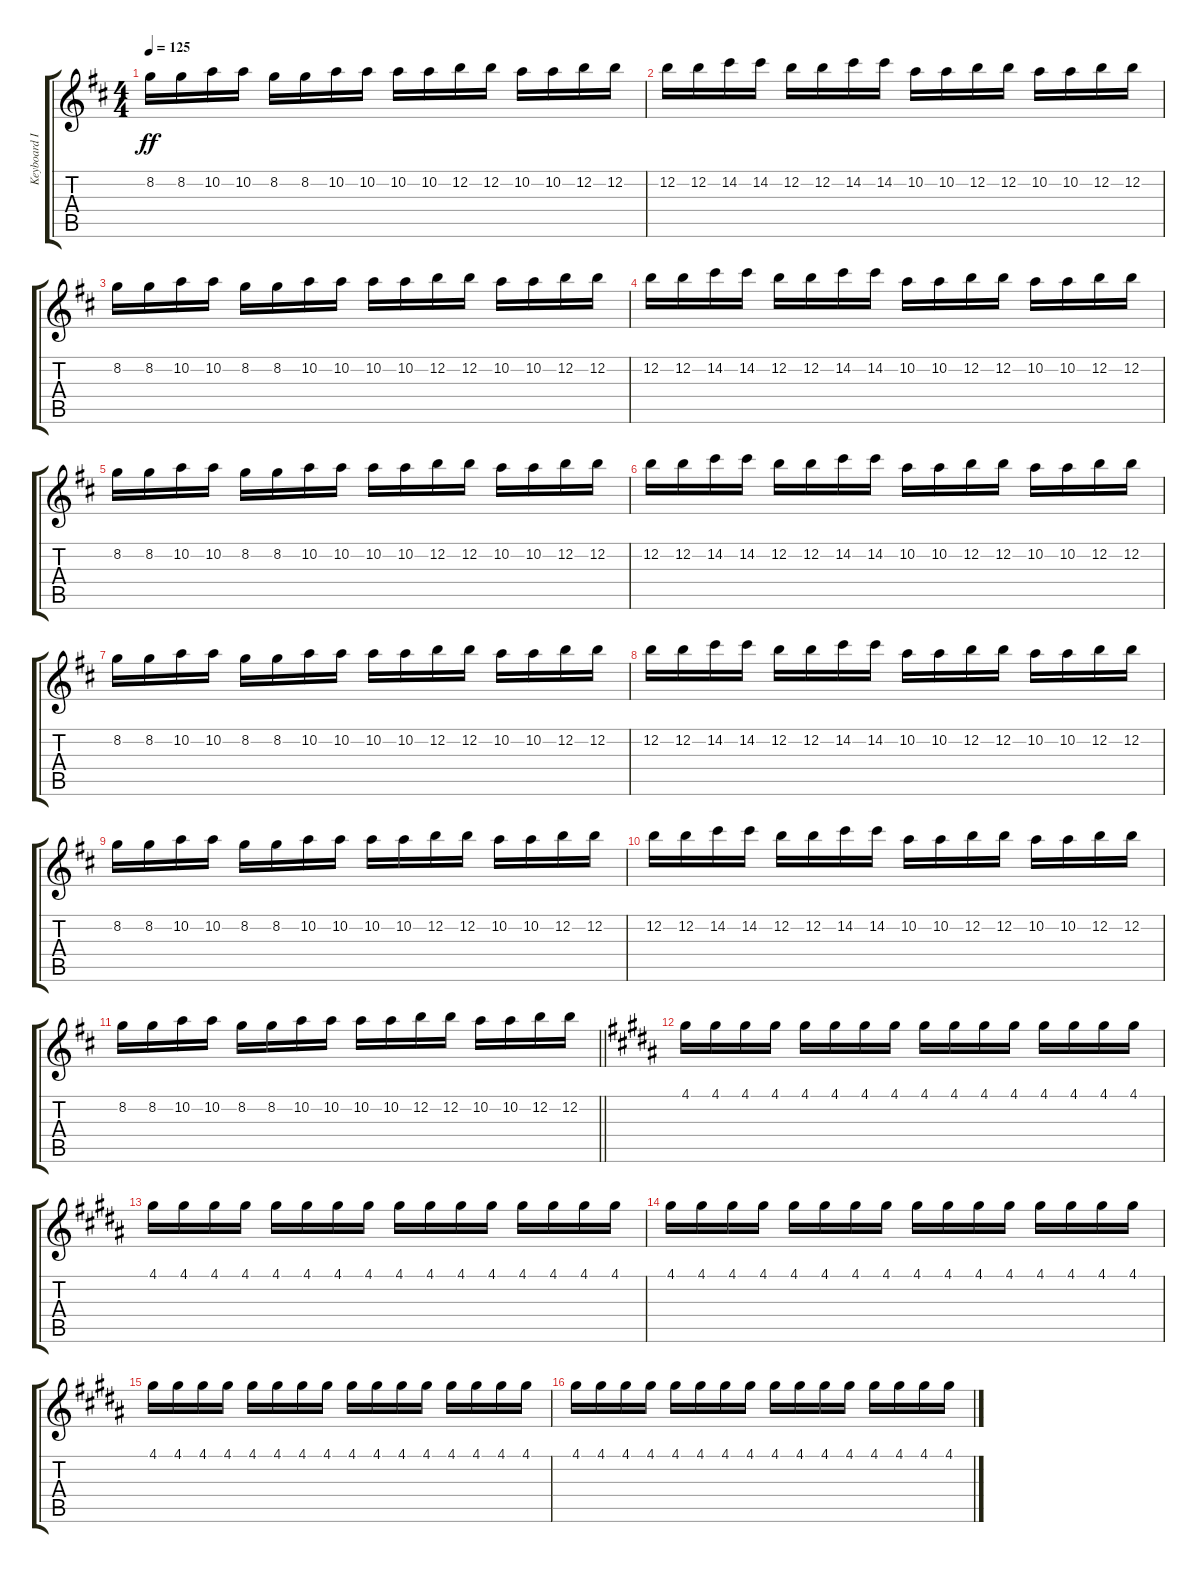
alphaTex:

\track ("Keyboard II" "Keyboard I") {instrument acousticguitarnylon}
\staff {score tabs}
\tuning (E4 B3 G3 D3 A2 E2) {hide}
\ts (4 4)
\tempo 125
\clef g2
\ks d
8.2.16{dy ff} 8.2.16 10.2.16 10.2.16 8.2.16 8.2.16 10.2.16 10.2.16 10.2.16 10.2.16 12.2.16 12.2.16 10.2.16 10.2.16 12.2.16 12.2.16 |
12.2.16 12.2.16 14.2.16 14.2.16 12.2.16 12.2.16 14.2.16 14.2.16 10.2.16 10.2.16 12.2.16 12.2.16 10.2.16 10.2.16 12.2.16 12.2.16 |
8.2.16 8.2.16 10.2.16 10.2.16 8.2.16 8.2.16 10.2.16 10.2.16 10.2.16 10.2.16 12.2.16 12.2.16 10.2.16 10.2.16 12.2.16 12.2.16 |
12.2.16 12.2.16 14.2.16 14.2.16 12.2.16 12.2.16 14.2.16 14.2.16 10.2.16 10.2.16 12.2.16 12.2.16 10.2.16 10.2.16 12.2.16 12.2.16 |
8.2.16 8.2.16 10.2.16 10.2.16 8.2.16 8.2.16 10.2.16 10.2.16 10.2.16 10.2.16 12.2.16 12.2.16 10.2.16 10.2.16 12.2.16 12.2.16 |
12.2.16 12.2.16 14.2.16 14.2.16 12.2.16 12.2.16 14.2.16 14.2.16 10.2.16 10.2.16 12.2.16 12.2.16 10.2.16 10.2.16 12.2.16 12.2.16 |
8.2.16 8.2.16 10.2.16 10.2.16 8.2.16 8.2.16 10.2.16 10.2.16 10.2.16 10.2.16 12.2.16 12.2.16 10.2.16 10.2.16 12.2.16 12.2.16 |
12.2.16 12.2.16 14.2.16 14.2.16 12.2.16 12.2.16 14.2.16 14.2.16 10.2.16 10.2.16 12.2.16 12.2.16 10.2.16 10.2.16 12.2.16 12.2.16 |
8.2.16 8.2.16 10.2.16 10.2.16 8.2.16 8.2.16 10.2.16 10.2.16 10.2.16 10.2.16 12.2.16 12.2.16 10.2.16 10.2.16 12.2.16 12.2.16 |
12.2.16 12.2.16 14.2.16 14.2.16 12.2.16 12.2.16 14.2.16 14.2.16 10.2.16 10.2.16 12.2.16 12.2.16 10.2.16 10.2.16 12.2.16 12.2.16 |
\barLineRight lightlight
8.2.16 8.2.16 10.2.16 10.2.16 8.2.16 8.2.16 10.2.16 10.2.16 10.2.16 10.2.16 12.2.16 12.2.16 10.2.16 10.2.16 12.2.16 12.2.16 |
\ks b
4.1.16 4.1.16 4.1.16 4.1.16 4.1.16 4.1.16 4.1.16 4.1.16 4.1.16 4.1.16 4.1.16 4.1.16 4.1.16 4.1.16 4.1.16 4.1.16 |
4.1.16 4.1.16 4.1.16 4.1.16 4.1.16 4.1.16 4.1.16 4.1.16 4.1.16 4.1.16 4.1.16 4.1.16 4.1.16 4.1.16 4.1.16 4.1.16 |
4.1.16 4.1.16 4.1.16 4.1.16 4.1.16 4.1.16 4.1.16 4.1.16 4.1.16 4.1.16 4.1.16 4.1.16 4.1.16 4.1.16 4.1.16 4.1.16 |
4.1.16 4.1.16 4.1.16 4.1.16 4.1.16 4.1.16 4.1.16 4.1.16 4.1.16 4.1.16 4.1.16 4.1.16 4.1.16 4.1.16 4.1.16 4.1.16 |
4.1.16 4.1.16 4.1.16 4.1.16 4.1.16 4.1.16 4.1.16 4.1.16 4.1.16 4.1.16 4.1.16 4.1.16 4.1.16 4.1.16 4.1.16 4.1.16
